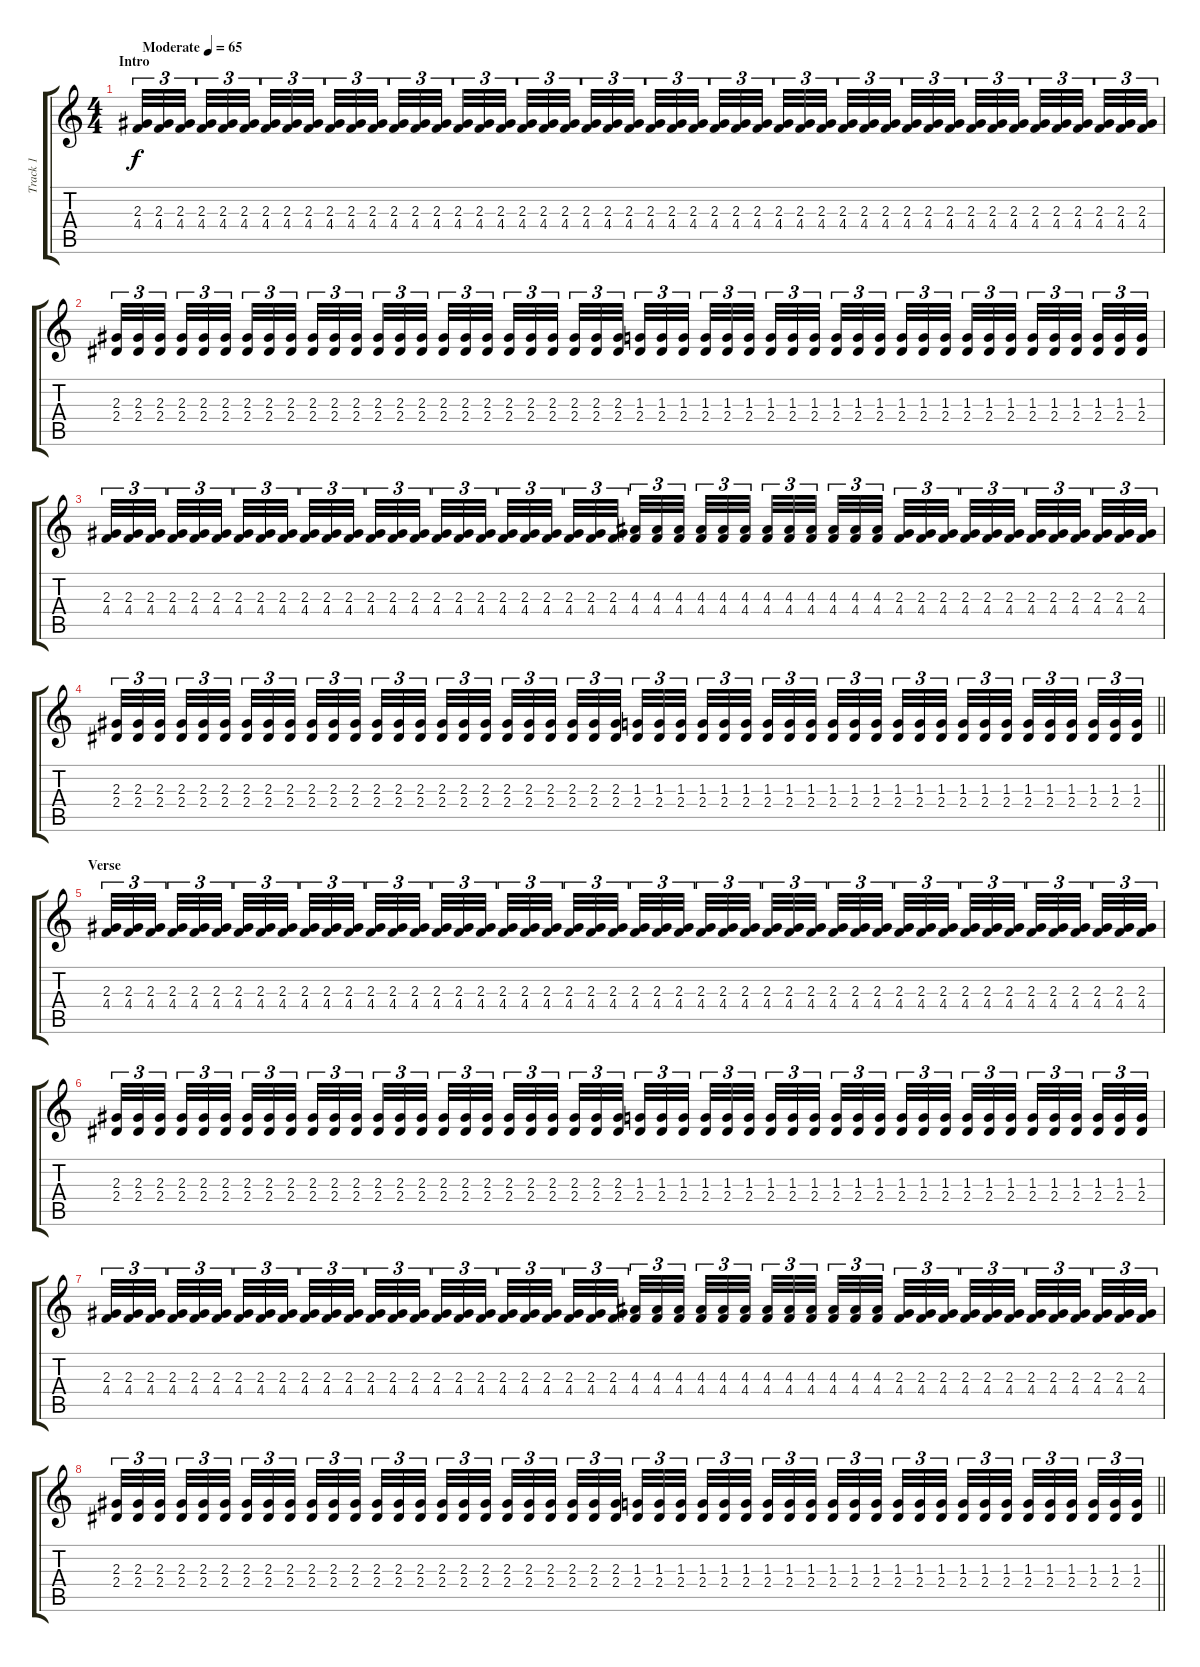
\track ("Track 1" "Track 1") {instrument distortionguitar}
\staff {score tabs}
\tuning (Eb4 Bb3 Gb3 Db3 Ab2 Eb2) {hide}
\ts (4 4)
\section ("" "Intro")
\tempo (65 "Moderate")
\clef g2
\ks c
(2.3 4.4).32{tu (3 2) dy f instrument distortionguitar} (2.3 4.4).32{tu (3 2)} (2.3 4.4).32{tu (3 2) beam splitsecondary} (2.3 4.4).32{tu (3 2)} (2.3 4.4).32{tu (3 2)} (2.3 4.4).32{tu (3 2) beam splitsecondary} (2.3 4.4).32{tu (3 2)} (2.3 4.4).32{tu (3 2)} (2.3 4.4).32{tu (3 2) beam splitsecondary} (2.3 4.4).32{tu (3 2)} (2.3 4.4).32{tu (3 2)} (2.3 4.4).32{tu (3 2)} (2.3 4.4).32{tu (3 2)} (2.3 4.4).32{tu (3 2)} (2.3 4.4).32{tu (3 2) beam splitsecondary} (2.3 4.4).32{tu (3 2)} (2.3 4.4).32{tu (3 2)} (2.3 4.4).32{tu (3 2) beam splitsecondary} (2.3 4.4).32{tu (3 2)} (2.3 4.4).32{tu (3 2)} (2.3 4.4).32{tu (3 2) beam splitsecondary} (2.3 4.4).32{tu (3 2)} (2.3 4.4).32{tu (3 2)} (2.3 4.4).32{tu (3 2)} (2.3 4.4).32{tu (3 2)} (2.3 4.4).32{tu (3 2)} (2.3 4.4).32{tu (3 2) beam splitsecondary} (2.3 4.4).32{tu (3 2)} (2.3 4.4).32{tu (3 2)} (2.3 4.4).32{tu (3 2) beam splitsecondary} (2.3 4.4).32{tu (3 2)} (2.3 4.4).32{tu (3 2)} (2.3 4.4).32{tu (3 2) beam splitsecondary} (2.3 4.4).32{tu (3 2)} (2.3 4.4).32{tu (3 2)} (2.3 4.4).32{tu (3 2)} (2.3 4.4).32{tu (3 2)} (2.3 4.4).32{tu (3 2)} (2.3 4.4).32{tu (3 2) beam splitsecondary} (2.3 4.4).32{tu (3 2)} (2.3 4.4).32{tu (3 2)} (2.3 4.4).32{tu (3 2) beam splitsecondary} (2.3 4.4).32{tu (3 2)} (2.3 4.4).32{tu (3 2)} (2.3 4.4).32{tu (3 2) beam splitsecondary} (2.3 4.4).32{tu (3 2)} (2.3 4.4).32{tu (3 2)} (2.3 4.4).32{tu (3 2)} |
(2.3 2.4).32{tu (3 2)} (2.3 2.4).32{tu (3 2)} (2.3 2.4).32{tu (3 2) beam splitsecondary} (2.3 2.4).32{tu (3 2)} (2.3 2.4).32{tu (3 2)} (2.3 2.4).32{tu (3 2) beam splitsecondary} (2.3 2.4).32{tu (3 2)} (2.3 2.4).32{tu (3 2)} (2.3 2.4).32{tu (3 2) beam splitsecondary} (2.3 2.4).32{tu (3 2)} (2.3 2.4).32{tu (3 2)} (2.3 2.4).32{tu (3 2)} (2.3 2.4).32{tu (3 2)} (2.3 2.4).32{tu (3 2)} (2.3 2.4).32{tu (3 2) beam splitsecondary} (2.3 2.4).32{tu (3 2)} (2.3 2.4).32{tu (3 2)} (2.3 2.4).32{tu (3 2) beam splitsecondary} (2.3 2.4).32{tu (3 2)} (2.3 2.4).32{tu (3 2)} (2.3 2.4).32{tu (3 2) beam splitsecondary} (2.3 2.4).32{tu (3 2)} (2.3 2.4).32{tu (3 2)} (2.3 2.4).32{tu (3 2)} (1.3 2.4).32{tu (3 2)} (1.3 2.4).32{tu (3 2)} (1.3 2.4).32{tu (3 2) beam splitsecondary} (1.3 2.4).32{tu (3 2)} (1.3 2.4).32{tu (3 2)} (1.3 2.4).32{tu (3 2) beam splitsecondary} (1.3 2.4).32{tu (3 2)} (1.3 2.4).32{tu (3 2)} (1.3 2.4).32{tu (3 2) beam splitsecondary} (1.3 2.4).32{tu (3 2)} (1.3 2.4).32{tu (3 2)} (1.3 2.4).32{tu (3 2)} (1.3 2.4).32{tu (3 2)} (1.3 2.4).32{tu (3 2)} (1.3 2.4).32{tu (3 2) beam splitsecondary} (1.3 2.4).32{tu (3 2)} (1.3 2.4).32{tu (3 2)} (1.3 2.4).32{tu (3 2) beam splitsecondary} (1.3 2.4).32{tu (3 2)} (1.3 2.4).32{tu (3 2)} (1.3 2.4).32{tu (3 2) beam splitsecondary} (1.3 2.4).32{tu (3 2)} (1.3 2.4).32{tu (3 2)} (1.3 2.4).32{tu (3 2)} |
(2.3 4.4).32{tu (3 2)} (2.3 4.4).32{tu (3 2)} (2.3 4.4).32{tu (3 2) beam splitsecondary} (2.3 4.4).32{tu (3 2)} (2.3 4.4).32{tu (3 2)} (2.3 4.4).32{tu (3 2) beam splitsecondary} (2.3 4.4).32{tu (3 2)} (2.3 4.4).32{tu (3 2)} (2.3 4.4).32{tu (3 2) beam splitsecondary} (2.3 4.4).32{tu (3 2)} (2.3 4.4).32{tu (3 2)} (2.3 4.4).32{tu (3 2)} (2.3 4.4).32{tu (3 2)} (2.3 4.4).32{tu (3 2)} (2.3 4.4).32{tu (3 2) beam splitsecondary} (2.3 4.4).32{tu (3 2)} (2.3 4.4).32{tu (3 2)} (2.3 4.4).32{tu (3 2) beam splitsecondary} (2.3 4.4).32{tu (3 2)} (2.3 4.4).32{tu (3 2)} (2.3 4.4).32{tu (3 2) beam splitsecondary} (2.3 4.4).32{tu (3 2)} (2.3 4.4).32{tu (3 2)} (2.3 4.4).32{tu (3 2)} (4.3 4.4).32{tu (3 2)} (4.3 4.4).32{tu (3 2)} (4.3 4.4).32{tu (3 2) beam splitsecondary} (4.3 4.4).32{tu (3 2)} (4.3 4.4).32{tu (3 2)} (4.3 4.4).32{tu (3 2) beam splitsecondary} (4.3 4.4).32{tu (3 2)} (4.3 4.4).32{tu (3 2)} (4.3 4.4).32{tu (3 2) beam splitsecondary} (4.3 4.4).32{tu (3 2)} (4.3 4.4).32{tu (3 2)} (4.3 4.4).32{tu (3 2)} (2.3 4.4).32{tu (3 2)} (2.3 4.4).32{tu (3 2)} (2.3 4.4).32{tu (3 2) beam splitsecondary} (2.3 4.4).32{tu (3 2)} (2.3 4.4).32{tu (3 2)} (2.3 4.4).32{tu (3 2) beam splitsecondary} (2.3 4.4).32{tu (3 2)} (2.3 4.4).32{tu (3 2)} (2.3 4.4).32{tu (3 2) beam splitsecondary} (2.3 4.4).32{tu (3 2)} (2.3 4.4).32{tu (3 2)} (2.3 4.4).32{tu (3 2)} |
\barLineRight lightlight
(2.3 2.4).32{tu (3 2)} (2.3 2.4).32{tu (3 2)} (2.3 2.4).32{tu (3 2) beam splitsecondary} (2.3 2.4).32{tu (3 2)} (2.3 2.4).32{tu (3 2)} (2.3 2.4).32{tu (3 2) beam splitsecondary} (2.3 2.4).32{tu (3 2)} (2.3 2.4).32{tu (3 2)} (2.3 2.4).32{tu (3 2) beam splitsecondary} (2.3 2.4).32{tu (3 2)} (2.3 2.4).32{tu (3 2)} (2.3 2.4).32{tu (3 2)} (2.3 2.4).32{tu (3 2)} (2.3 2.4).32{tu (3 2)} (2.3 2.4).32{tu (3 2) beam splitsecondary} (2.3 2.4).32{tu (3 2)} (2.3 2.4).32{tu (3 2)} (2.3 2.4).32{tu (3 2) beam splitsecondary} (2.3 2.4).32{tu (3 2)} (2.3 2.4).32{tu (3 2)} (2.3 2.4).32{tu (3 2) beam splitsecondary} (2.3 2.4).32{tu (3 2)} (2.3 2.4).32{tu (3 2)} (2.3 2.4).32{tu (3 2)} (1.3 2.4).32{tu (3 2)} (1.3 2.4).32{tu (3 2)} (1.3 2.4).32{tu (3 2) beam splitsecondary} (1.3 2.4).32{tu (3 2)} (1.3 2.4).32{tu (3 2)} (1.3 2.4).32{tu (3 2) beam splitsecondary} (1.3 2.4).32{tu (3 2)} (1.3 2.4).32{tu (3 2)} (1.3 2.4).32{tu (3 2) beam splitsecondary} (1.3 2.4).32{tu (3 2)} (1.3 2.4).32{tu (3 2)} (1.3 2.4).32{tu (3 2)} (1.3 2.4).32{tu (3 2)} (1.3 2.4).32{tu (3 2)} (1.3 2.4).32{tu (3 2) beam splitsecondary} (1.3 2.4).32{tu (3 2)} (1.3 2.4).32{tu (3 2)} (1.3 2.4).32{tu (3 2) beam splitsecondary} (1.3 2.4).32{tu (3 2)} (1.3 2.4).32{tu (3 2)} (1.3 2.4).32{tu (3 2) beam splitsecondary} (1.3 2.4).32{tu (3 2)} (1.3 2.4).32{tu (3 2)} (1.3 2.4).32{tu (3 2)} |
\section ("" "Verse")
(2.3 4.4).32{tu (3 2)} (2.3 4.4).32{tu (3 2)} (2.3 4.4).32{tu (3 2) beam splitsecondary} (2.3 4.4).32{tu (3 2)} (2.3 4.4).32{tu (3 2)} (2.3 4.4).32{tu (3 2) beam splitsecondary} (2.3 4.4).32{tu (3 2)} (2.3 4.4).32{tu (3 2)} (2.3 4.4).32{tu (3 2) beam splitsecondary} (2.3 4.4).32{tu (3 2)} (2.3 4.4).32{tu (3 2)} (2.3 4.4).32{tu (3 2)} (2.3 4.4).32{tu (3 2)} (2.3 4.4).32{tu (3 2)} (2.3 4.4).32{tu (3 2) beam splitsecondary} (2.3 4.4).32{tu (3 2)} (2.3 4.4).32{tu (3 2)} (2.3 4.4).32{tu (3 2) beam splitsecondary} (2.3 4.4).32{tu (3 2)} (2.3 4.4).32{tu (3 2)} (2.3 4.4).32{tu (3 2) beam splitsecondary} (2.3 4.4).32{tu (3 2)} (2.3 4.4).32{tu (3 2)} (2.3 4.4).32{tu (3 2)} (2.3 4.4).32{tu (3 2)} (2.3 4.4).32{tu (3 2)} (2.3 4.4).32{tu (3 2) beam splitsecondary} (2.3 4.4).32{tu (3 2)} (2.3 4.4).32{tu (3 2)} (2.3 4.4).32{tu (3 2) beam splitsecondary} (2.3 4.4).32{tu (3 2)} (2.3 4.4).32{tu (3 2)} (2.3 4.4).32{tu (3 2) beam splitsecondary} (2.3 4.4).32{tu (3 2)} (2.3 4.4).32{tu (3 2)} (2.3 4.4).32{tu (3 2)} (2.3 4.4).32{tu (3 2)} (2.3 4.4).32{tu (3 2)} (2.3 4.4).32{tu (3 2) beam splitsecondary} (2.3 4.4).32{tu (3 2)} (2.3 4.4).32{tu (3 2)} (2.3 4.4).32{tu (3 2) beam splitsecondary} (2.3 4.4).32{tu (3 2)} (2.3 4.4).32{tu (3 2)} (2.3 4.4).32{tu (3 2) beam splitsecondary} (2.3 4.4).32{tu (3 2)} (2.3 4.4).32{tu (3 2)} (2.3 4.4).32{tu (3 2)} |
(2.3 2.4).32{tu (3 2)} (2.3 2.4).32{tu (3 2)} (2.3 2.4).32{tu (3 2) beam splitsecondary} (2.3 2.4).32{tu (3 2)} (2.3 2.4).32{tu (3 2)} (2.3 2.4).32{tu (3 2) beam splitsecondary} (2.3 2.4).32{tu (3 2)} (2.3 2.4).32{tu (3 2)} (2.3 2.4).32{tu (3 2) beam splitsecondary} (2.3 2.4).32{tu (3 2)} (2.3 2.4).32{tu (3 2)} (2.3 2.4).32{tu (3 2)} (2.3 2.4).32{tu (3 2)} (2.3 2.4).32{tu (3 2)} (2.3 2.4).32{tu (3 2) beam splitsecondary} (2.3 2.4).32{tu (3 2)} (2.3 2.4).32{tu (3 2)} (2.3 2.4).32{tu (3 2) beam splitsecondary} (2.3 2.4).32{tu (3 2)} (2.3 2.4).32{tu (3 2)} (2.3 2.4).32{tu (3 2) beam splitsecondary} (2.3 2.4).32{tu (3 2)} (2.3 2.4).32{tu (3 2)} (2.3 2.4).32{tu (3 2)} (1.3 2.4).32{tu (3 2)} (1.3 2.4).32{tu (3 2)} (1.3 2.4).32{tu (3 2) beam splitsecondary} (1.3 2.4).32{tu (3 2)} (1.3 2.4).32{tu (3 2)} (1.3 2.4).32{tu (3 2) beam splitsecondary} (1.3 2.4).32{tu (3 2)} (1.3 2.4).32{tu (3 2)} (1.3 2.4).32{tu (3 2) beam splitsecondary} (1.3 2.4).32{tu (3 2)} (1.3 2.4).32{tu (3 2)} (1.3 2.4).32{tu (3 2)} (1.3 2.4).32{tu (3 2)} (1.3 2.4).32{tu (3 2)} (1.3 2.4).32{tu (3 2) beam splitsecondary} (1.3 2.4).32{tu (3 2)} (1.3 2.4).32{tu (3 2)} (1.3 2.4).32{tu (3 2) beam splitsecondary} (1.3 2.4).32{tu (3 2)} (1.3 2.4).32{tu (3 2)} (1.3 2.4).32{tu (3 2) beam splitsecondary} (1.3 2.4).32{tu (3 2)} (1.3 2.4).32{tu (3 2)} (1.3 2.4).32{tu (3 2)} |
(2.3 4.4).32{tu (3 2)} (2.3 4.4).32{tu (3 2)} (2.3 4.4).32{tu (3 2) beam splitsecondary} (2.3 4.4).32{tu (3 2)} (2.3 4.4).32{tu (3 2)} (2.3 4.4).32{tu (3 2) beam splitsecondary} (2.3 4.4).32{tu (3 2)} (2.3 4.4).32{tu (3 2)} (2.3 4.4).32{tu (3 2) beam splitsecondary} (2.3 4.4).32{tu (3 2)} (2.3 4.4).32{tu (3 2)} (2.3 4.4).32{tu (3 2)} (2.3 4.4).32{tu (3 2)} (2.3 4.4).32{tu (3 2)} (2.3 4.4).32{tu (3 2) beam splitsecondary} (2.3 4.4).32{tu (3 2)} (2.3 4.4).32{tu (3 2)} (2.3 4.4).32{tu (3 2) beam splitsecondary} (2.3 4.4).32{tu (3 2)} (2.3 4.4).32{tu (3 2)} (2.3 4.4).32{tu (3 2) beam splitsecondary} (2.3 4.4).32{tu (3 2)} (2.3 4.4).32{tu (3 2)} (2.3 4.4).32{tu (3 2)} (4.3 4.4).32{tu (3 2)} (4.3 4.4).32{tu (3 2)} (4.3 4.4).32{tu (3 2) beam splitsecondary} (4.3 4.4).32{tu (3 2)} (4.3 4.4).32{tu (3 2)} (4.3 4.4).32{tu (3 2) beam splitsecondary} (4.3 4.4).32{tu (3 2)} (4.3 4.4).32{tu (3 2)} (4.3 4.4).32{tu (3 2) beam splitsecondary} (4.3 4.4).32{tu (3 2)} (4.3 4.4).32{tu (3 2)} (4.3 4.4).32{tu (3 2)} (2.3 4.4).32{tu (3 2)} (2.3 4.4).32{tu (3 2)} (2.3 4.4).32{tu (3 2) beam splitsecondary} (2.3 4.4).32{tu (3 2)} (2.3 4.4).32{tu (3 2)} (2.3 4.4).32{tu (3 2) beam splitsecondary} (2.3 4.4).32{tu (3 2)} (2.3 4.4).32{tu (3 2)} (2.3 4.4).32{tu (3 2) beam splitsecondary} (2.3 4.4).32{tu (3 2)} (2.3 4.4).32{tu (3 2)} (2.3 4.4).32{tu (3 2)} |
\barLineRight lightlight
(2.3 2.4).32{tu (3 2)} (2.3 2.4).32{tu (3 2)} (2.3 2.4).32{tu (3 2) beam splitsecondary} (2.3 2.4).32{tu (3 2)} (2.3 2.4).32{tu (3 2)} (2.3 2.4).32{tu (3 2) beam splitsecondary} (2.3 2.4).32{tu (3 2)} (2.3 2.4).32{tu (3 2)} (2.3 2.4).32{tu (3 2) beam splitsecondary} (2.3 2.4).32{tu (3 2)} (2.3 2.4).32{tu (3 2)} (2.3 2.4).32{tu (3 2)} (2.3 2.4).32{tu (3 2)} (2.3 2.4).32{tu (3 2)} (2.3 2.4).32{tu (3 2) beam splitsecondary} (2.3 2.4).32{tu (3 2)} (2.3 2.4).32{tu (3 2)} (2.3 2.4).32{tu (3 2) beam splitsecondary} (2.3 2.4).32{tu (3 2)} (2.3 2.4).32{tu (3 2)} (2.3 2.4).32{tu (3 2) beam splitsecondary} (2.3 2.4).32{tu (3 2)} (2.3 2.4).32{tu (3 2)} (2.3 2.4).32{tu (3 2)} (1.3 2.4).32{tu (3 2)} (1.3 2.4).32{tu (3 2)} (1.3 2.4).32{tu (3 2) beam splitsecondary} (1.3 2.4).32{tu (3 2)} (1.3 2.4).32{tu (3 2)} (1.3 2.4).32{tu (3 2) beam splitsecondary} (1.3 2.4).32{tu (3 2)} (1.3 2.4).32{tu (3 2)} (1.3 2.4).32{tu (3 2) beam splitsecondary} (1.3 2.4).32{tu (3 2)} (1.3 2.4).32{tu (3 2)} (1.3 2.4).32{tu (3 2)} (1.3 2.4).32{tu (3 2)} (1.3 2.4).32{tu (3 2)} (1.3 2.4).32{tu (3 2) beam splitsecondary} (1.3 2.4).32{tu (3 2)} (1.3 2.4).32{tu (3 2)} (1.3 2.4).32{tu (3 2) beam splitsecondary} (1.3 2.4).32{tu (3 2)} (1.3 2.4).32{tu (3 2)} (1.3 2.4).32{tu (3 2) beam splitsecondary} (1.3 2.4).32{tu (3 2)} (1.3 2.4).32{tu (3 2)} (1.3 2.4).32{tu (3 2)}
